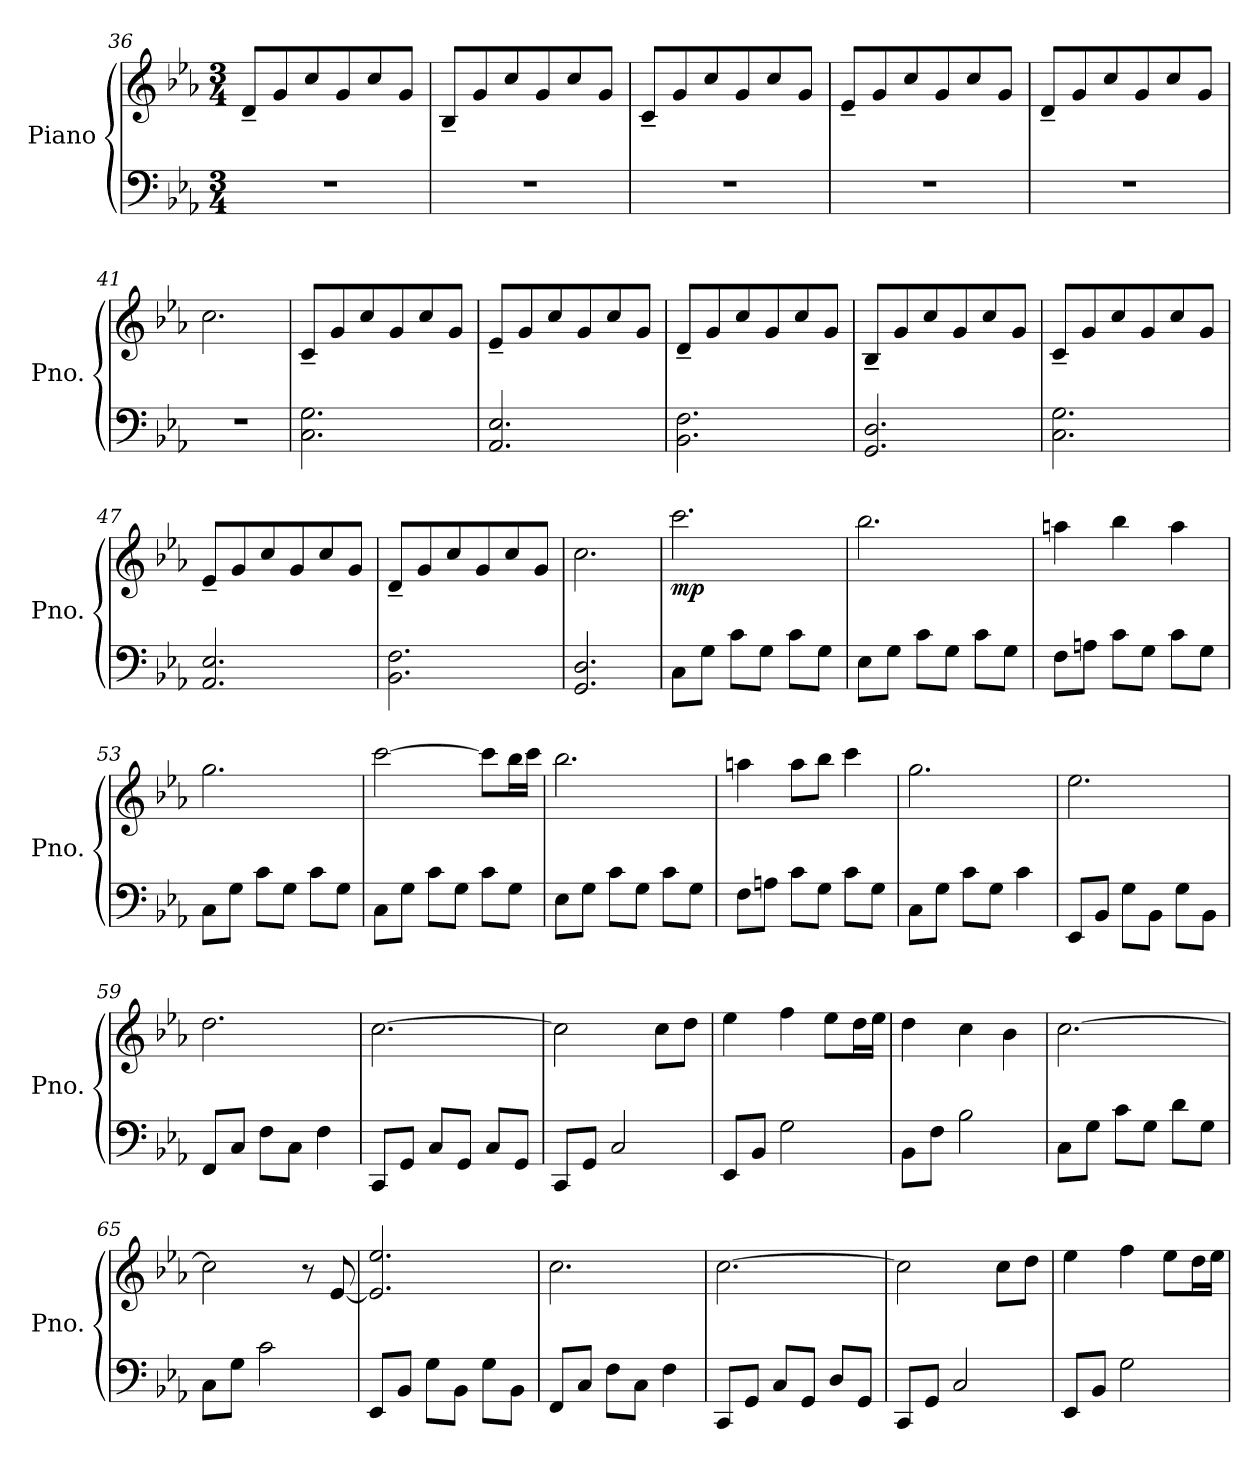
**kern	**kern	**dynam
*part1	*part1	*part1
*staff2	*staff1	*staff1/2
*I"Piano	*	*
*I'Pno.	*	*
*clefF4	*clefG2	*
*k[b-e-a-]	*k[b-e-a-]	*
*M3/4	*M3/4	*
=36	=36	=36
2.r	8d~/L	.
.	8g/	.
.	8cc/	.
.	8g/	.
.	8cc/	.
.	8g/J	.
=37	=37	=37
2.r	8B-~/L	.
.	8g/	.
.	8cc/	.
.	8g/	.
.	8cc/	.
.	8g/J	.
=38	=38	=38
2.r	8c~/L	.
.	8g/	.
.	8cc/	.
.	8g/	.
.	8cc/	.
.	8g/J	.
!!LO:LB:g=z
=39	=39	=39
2.r	8e-~/L	.
.	8g/	.
.	8cc/	.
.	8g/	.
.	8cc/	.
.	8g/J	.
=40	=40	=40
2.r	8d~/L	.
.	8g/	.
.	8cc/	.
.	8g/	.
.	8cc/	.
.	8g/J	.
=41	=41	=41
2.r	2.cc\	.
=42	=42	=42
2.C\ 2.G\	8c~/L	.
.	8g/	.
.	8cc/	.
.	8g/	.
.	8cc/	.
.	8g/J	.
=43	=43	=43
2.AA-/ 2.E-/	8e-~/L	.
.	8g/	.
.	8cc/	.
.	8g/	.
.	8cc/	.
.	8g/J	.
!!LO:LB:g=z
=44	=44	=44
2.BB-\ 2.F\	8d~/L	.
.	8g/	.
.	8cc/	.
.	8g/	.
.	8cc/	.
.	8g/J	.
=45	=45	=45
2.GG/ 2.D/	8B-~/L	.
.	8g/	.
.	8cc/	.
.	8g/	.
.	8cc/	.
.	8g/J	.
=46	=46	=46
2.C\ 2.G\	8c~/L	.
.	8g/	.
.	8cc/	.
.	8g/	.
.	8cc/	.
.	8g/J	.
=47	=47	=47
2.AA-/ 2.E-/	8e-~/L	.
.	8g/	.
.	8cc/	.
.	8g/	.
.	8cc/	.
.	8g/J	.
=48	=48	=48
2.BB-\ 2.F\	8d~/L	.
.	8g/	.
.	8cc/	.
.	8g/	.
.	8cc/	.
.	8g/J	.
=49	=49	=49
2.GG/ 2.D/	2.cc\	.
!!LO:PB:g=z
=50	=50	=50
!	!	!LO:DY:b
8C\L	2.ccc\	mp
8G\J	.	.
8c\L	.	.
8G\J	.	.
8c\L	.	.
8G\J	.	.
=51	=51	=51
8E-\L	2.bb-\	.
8G\J	.	.
8c\L	.	.
8G\J	.	.
8c\L	.	.
8G\J	.	.
=52	=52	=52
8F\L	4aan\	.
8An\J	.	.
8c\L	4bb-\	.
8G\J	.	.
8c\L	4aa\	.
8G\J	.	.
=53	=53	=53
8C\L	2.gg\	.
8G\J	.	.
8c\L	.	.
8G\J	.	.
8c\L	.	.
8G\J	.	.
=54	=54	=54
8C\L	[2ccc\	.
8G\J	.	.
8c\L	.	.
8G\J	.	.
8c\L	8ccc\L]	.
8G\J	16bb-\L	.
.	16ccc\JJ	.
!!LO:LB:g=z
=55	=55	=55
8E-\L	2.bb-\	.
8G\J	.	.
8c\L	.	.
8G\J	.	.
8c\L	.	.
8G\J	.	.
=56	=56	=56
8F\L	4aan\	.
8An\J	.	.
8c\L	8aa\L	.
8G\J	8bb-\J	.
8c\L	4ccc\	.
8G\J	.	.
=57	=57	=57
8C\L	2.gg\	.
8G\J	.	.
8c\L	.	.
8G\J	.	.
4c\	.	.
=58	=58	=58
8EE-/L	2.ee-\	.
8BB-/J	.	.
8G\L	.	.
8BB-\J	.	.
8G\L	.	.
8BB-\J	.	.
!!LO:LB:g=z
=59	=59	=59
8FF/L	2.dd\	.
8C/J	.	.
8F\L	.	.
8C\J	.	.
4F\	.	.
=60	=60	=60
8CC/L	[2.cc\	.
8GG/J	.	.
8C/L	.	.
8GG/J	.	.
8C/L	.	.
8GG/J	.	.
=61	=61	=61
8CC/L	2cc\]	.
8GG/J	.	.
2C/	.	.
.	8cc\L	.
.	8dd\J	.
=62	=62	=62
8EE-/L	4ee-\	.
8BB-/J	.	.
2G\	4ff\	.
.	8ee-\L	.
.	16dd\L	.
.	16ee-\JJ	.
=63	=63	=63
8BB-\L	4dd\	.
8F\J	.	.
2B-\	4cc\	.
.	4b-\	.
!!LO:LB:g=z
=64	=64	=64
8C\L	[2.cc\	.
8G\J	.	.
8c\L	.	.
8G\J	.	.
8d\L	.	.
8G\J	.	.
=65	=65	=65
8C\L	2cc\]	.
8G\J	.	.
2c\	.	.
.	8r	.
.	[8e-/	.
=66	=66	=66
8EE-/L	2.e-/] 2.ee-/	.
8BB-/J	.	.
8G\L	.	.
8BB-\J	.	.
8G\L	.	.
8BB-\J	.	.
=67	=67	=67
8FF/L	2.cc\	.
8C/J	.	.
8F\L	.	.
8C\J	.	.
4F\	.	.
!!LO:LB:g=z
=68	=68	=68
8CC/L	[2.cc\	.
8GG/J	.	.
8C/L	.	.
8GG/J	.	.
8D/L	.	.
8GG/J	.	.
=69	=69	=69
8CC/L	2cc\]	.
8GG/J	.	.
2C/	.	.
.	8cc\L	.
.	8dd\J	.
=70	=70	=70
8EE-/L	4ee-\	.
8BB-/J	.	.
2G\	4ff\	.
.	8ee-\L	.
.	16dd\L	.
.	16ee-\JJ	.
=	=	=
*-	*-	*-
